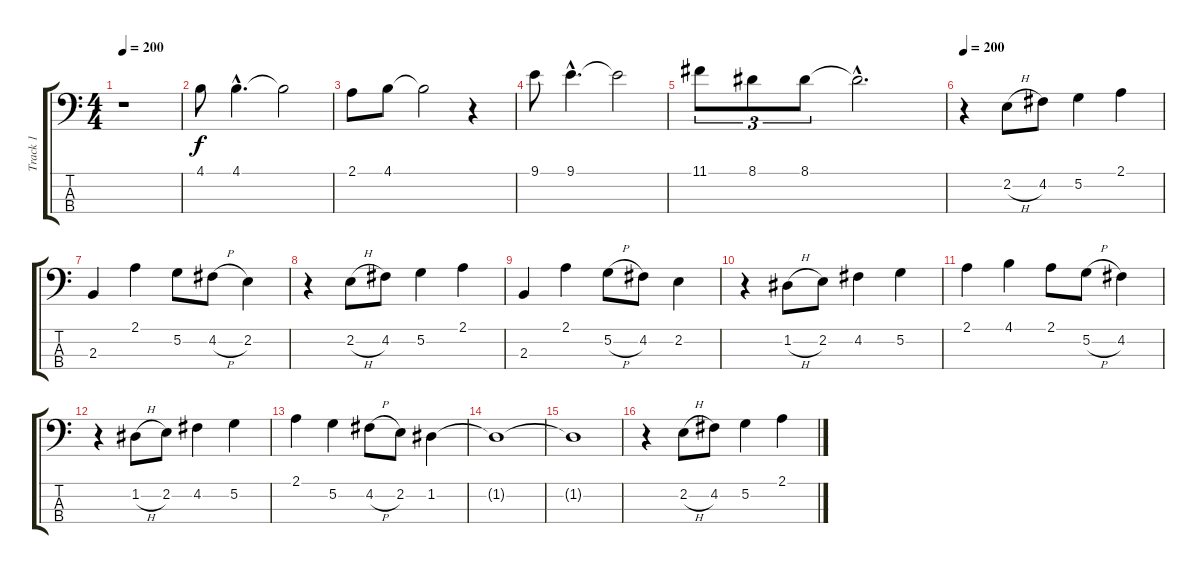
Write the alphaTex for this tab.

\track ("Track 1" "Track 1") {instrument electricbassfinger}
\staff {score tabs}
\tuning (G2 D2 A1 E1) {hide}
\ts (4 4)
\tempo 200
\tempo 44
\tempo 200
\clef f4
\ks c
r.1{dy f instrument choiraahs} |
4.1.8 4.1{hac}.4{d} 4.1{t}.2 |
2.1.8 4.1.8 4.1{t}.2 r.4 |
9.1.8 9.1{hac}.4{d} 9.1{t}.2 |
11.1.8{tu (3 2)} 8.1.8{tu (3 2)} 8.1.8{tu (3 2)} 8.1{hac t}.2{d} |
\tempo 200
r.4{instrument electricbassfinger} 2.2{h}.8 4.2.8 5.2.4 2.1.4 |
2.3.4 2.1.4 5.2.8 4.2{h}.8 2.2.4 |
r.4 2.2{h}.8 4.2.8 5.2.4 2.1.4 |
2.3.4 2.1.4 5.2{h}.8 4.2.8 2.2.4 |
r.4 1.2{h}.8 2.2.8 4.2.4 5.2.4 |
2.1.4 4.1.4 2.1.8 5.2{h}.8 4.2.4 |
r.4 1.2{h}.8 2.2.8 4.2.4 5.2.4 |
2.1.4 5.2.4 4.2{h}.8 2.2.8 1.2.4 |
1.2{t}.1 |
1.2{t}.1 |
r.4 2.2{h}.8 4.2.8 5.2.4 2.1.4
